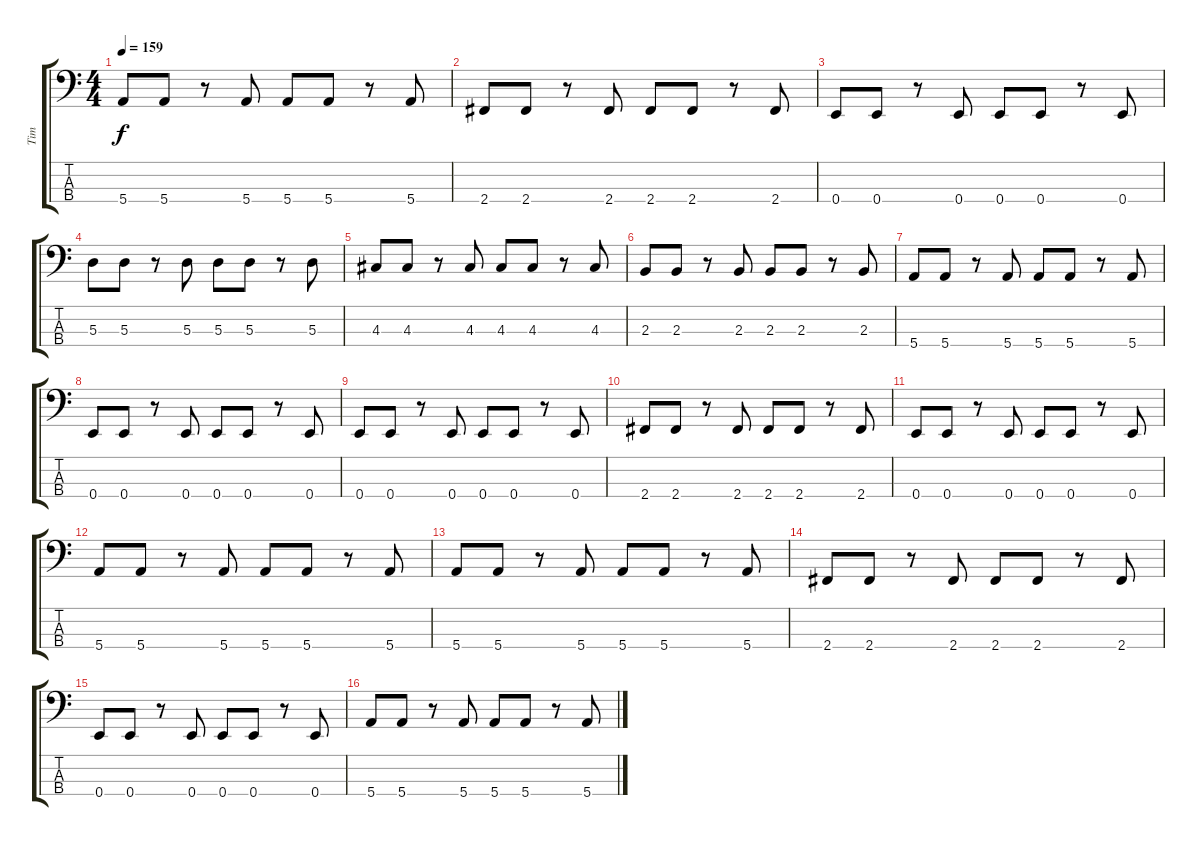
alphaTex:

\track ("Tim" "Tim") {instrument electricbasspick}
\staff {score tabs}
\tuning (G2 D2 A1 E1) {hide}
\ts (4 4)
\tempo 159
\clef f4
\ks c
5.4.8{dy f} 5.4.8 r.8 5.4.8 5.4.8 5.4.8 r.8 5.4.8 |
2.4.8 2.4.8 r.8 2.4.8 2.4.8 2.4.8 r.8 2.4.8 |
0.4.8 0.4.8 r.8 0.4.8 0.4.8 0.4.8 r.8 0.4.8 |
5.3.8 5.3.8 r.8 5.3.8 5.3.8 5.3.8 r.8 5.3.8 |
4.3.8 4.3.8 r.8 4.3.8 4.3.8 4.3.8 r.8 4.3.8 |
2.3.8 2.3.8 r.8 2.3.8 2.3.8 2.3.8 r.8 2.3.8 |
5.4.8 5.4.8 r.8 5.4.8 5.4.8 5.4.8 r.8 5.4.8 |
0.4.8 0.4.8 r.8 0.4.8 0.4.8 0.4.8 r.8 0.4.8 |
0.4.8 0.4.8 r.8 0.4.8 0.4.8 0.4.8 r.8 0.4.8 |
2.4.8 2.4.8 r.8 2.4.8 2.4.8 2.4.8 r.8 2.4.8 |
0.4.8 0.4.8 r.8 0.4.8 0.4.8 0.4.8 r.8 0.4.8 |
5.4.8 5.4.8 r.8 5.4.8 5.4.8 5.4.8 r.8 5.4.8 |
5.4.8 5.4.8 r.8 5.4.8 5.4.8 5.4.8 r.8 5.4.8 |
2.4.8 2.4.8 r.8 2.4.8 2.4.8 2.4.8 r.8 2.4.8 |
0.4.8 0.4.8 r.8 0.4.8 0.4.8 0.4.8 r.8 0.4.8 |
5.4.8 5.4.8 r.8 5.4.8 5.4.8 5.4.8 r.8 5.4.8
